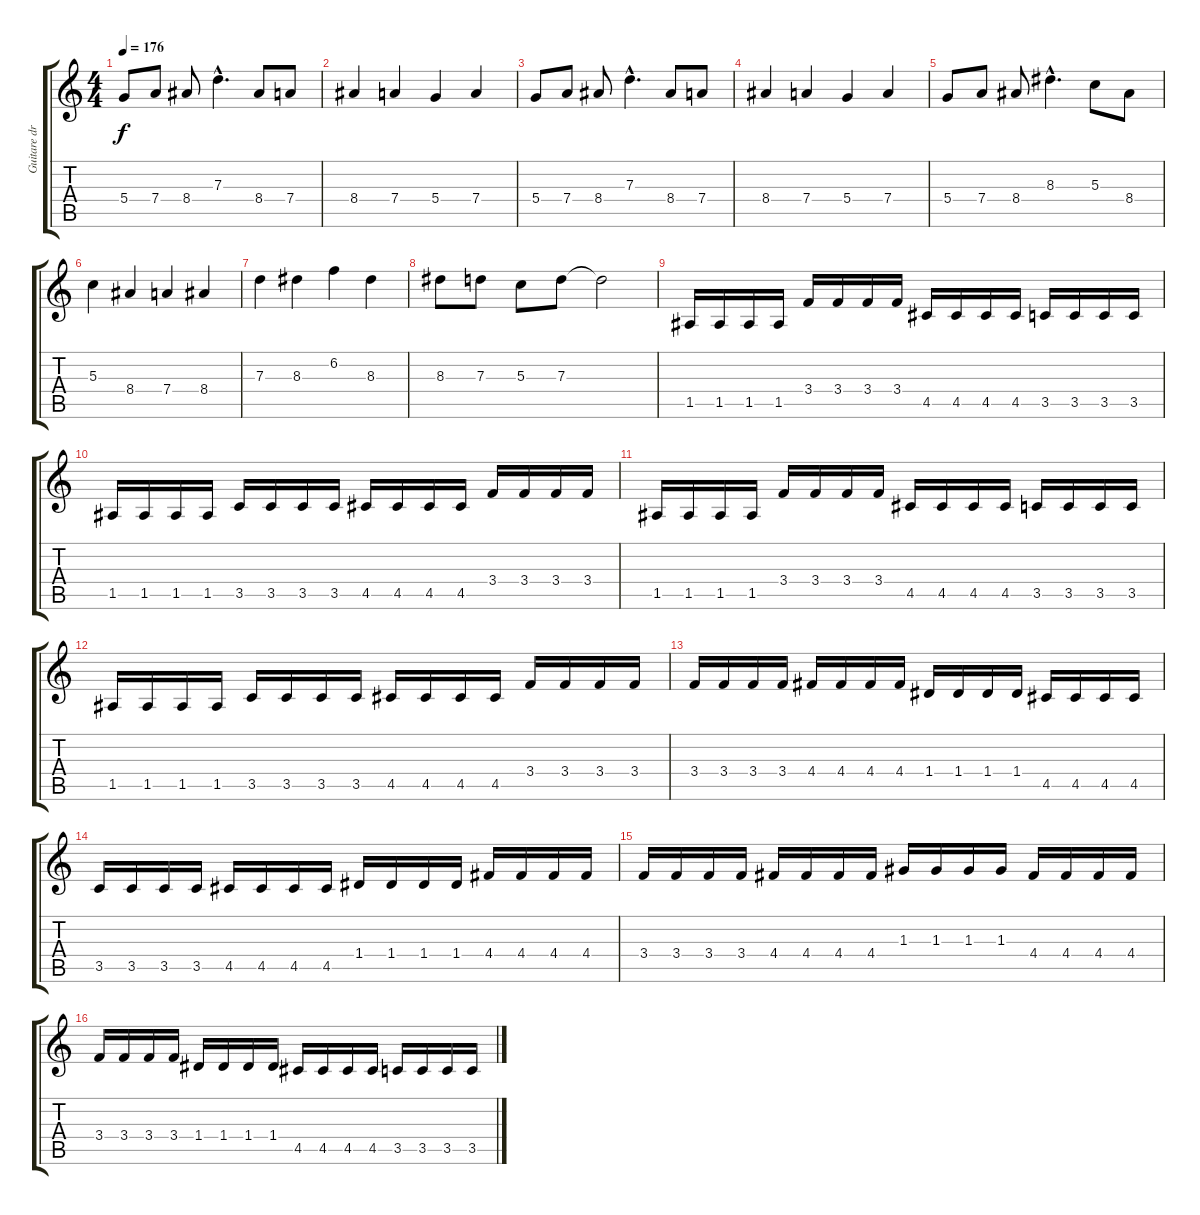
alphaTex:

\track ("Guitare droite" "Guitare dr") {instrument distortionguitar}
\staff {score tabs}
\tuning (E4 B3 G3 D3 A2 D2) {hide}
\ts (4 4)
\tempo 176
\clef g2
\ks c
5.4.8{dy f} 7.4.8 8.4.8 7.3{hac}.4{d} 8.4.8 7.4.8 |
8.4.4 7.4.4 5.4.4 7.4.4 |
5.4.8 7.4.8 8.4.8 7.3{hac}.4{d} 8.4.8 7.4.8 |
8.4.4 7.4.4 5.4.4 7.4.4 |
5.4.8 7.4.8 8.4.8 8.3{hac}.4{d} 5.3.8 8.4.8 |
5.3.4 8.4.4 7.4.4 8.4.4 |
7.3.4 8.3.4 6.2.4 8.3.4 |
8.3.8 7.3.8 5.3.8 7.3.8 7.3{t}.2 |
1.5.16 1.5.16 1.5.16 1.5.16 3.4.16 3.4.16 3.4.16 3.4.16 4.5.16 4.5.16 4.5.16 4.5.16 3.5.16 3.5.16 3.5.16 3.5.16 |
1.5.16 1.5.16 1.5.16 1.5.16 3.5.16 3.5.16 3.5.16 3.5.16 4.5.16 4.5.16 4.5.16 4.5.16 3.4.16 3.4.16 3.4.16 3.4.16 |
1.5.16 1.5.16 1.5.16 1.5.16 3.4.16 3.4.16 3.4.16 3.4.16 4.5.16 4.5.16 4.5.16 4.5.16 3.5.16 3.5.16 3.5.16 3.5.16 |
1.5.16 1.5.16 1.5.16 1.5.16 3.5.16 3.5.16 3.5.16 3.5.16 4.5.16 4.5.16 4.5.16 4.5.16 3.4.16 3.4.16 3.4.16 3.4.16 |
3.4.16 3.4.16 3.4.16 3.4.16 4.4.16 4.4.16 4.4.16 4.4.16 1.4.16 1.4.16 1.4.16 1.4.16 4.5.16 4.5.16 4.5.16 4.5.16 |
3.5.16 3.5.16 3.5.16 3.5.16 4.5.16 4.5.16 4.5.16 4.5.16 1.4.16 1.4.16 1.4.16 1.4.16 4.4.16 4.4.16 4.4.16 4.4.16 |
3.4.16 3.4.16 3.4.16 3.4.16 4.4.16 4.4.16 4.4.16 4.4.16 1.3.16 1.3.16 1.3.16 1.3.16 4.4.16 4.4.16 4.4.16 4.4.16 |
3.4.16 3.4.16 3.4.16 3.4.16 1.4.16 1.4.16 1.4.16 1.4.16 4.5.16 4.5.16 4.5.16 4.5.16 3.5.16 3.5.16 3.5.16 3.5.16
